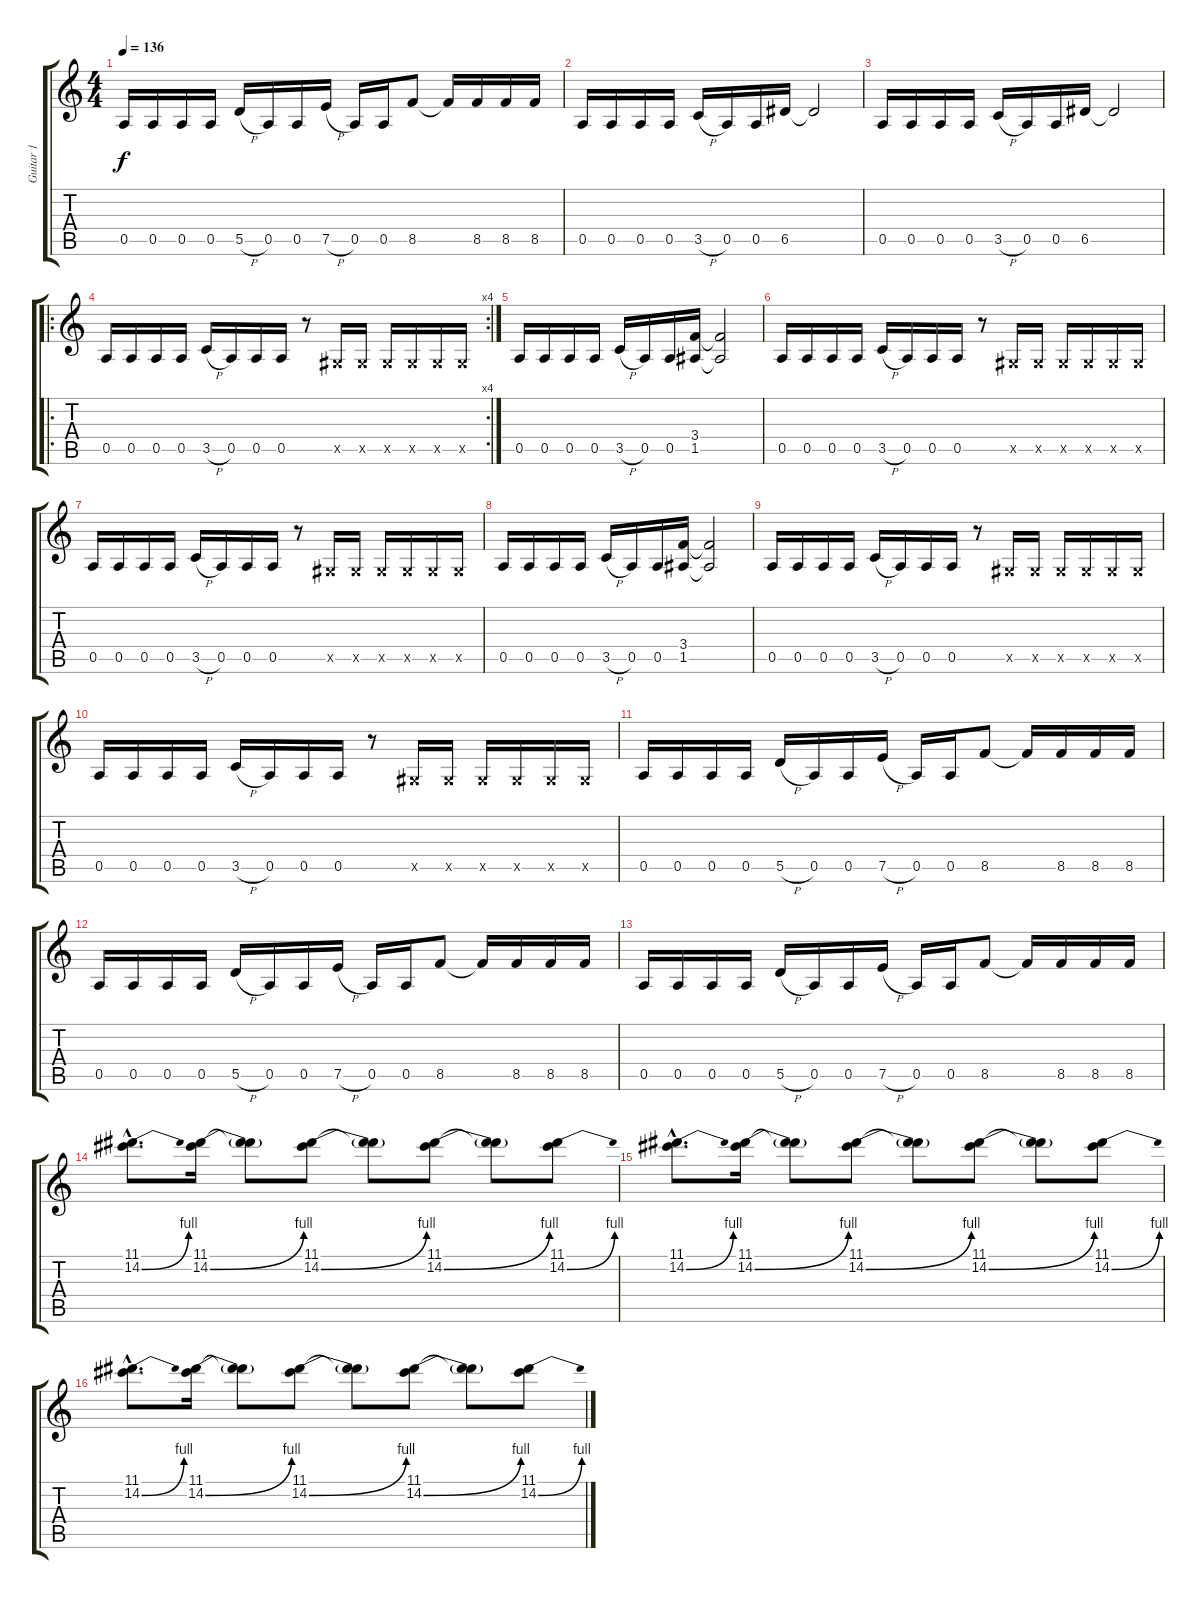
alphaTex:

\track ("Guitar 1" "Guitar 1") {instrument overdrivenguitar}
\staff {score tabs}
\tuning (E4 B3 G3 D3 A2 D2) {hide}
\ts (4 4)
\tempo 136
\clef g2
\ks c
0.5.16{dy f} 0.5.16 0.5.16 0.5.16 5.5{h}.16 0.5.16 0.5.16 7.5{h}.16 0.5.16 0.5.16 8.5.8 8.5{t}.16 8.5.16 8.5.16 8.5.16 |
0.5.16 0.5.16 0.5.16 0.5.16 3.5{h}.16 0.5.16 0.5.16 6.5.16 6.5{t}.2 |
0.5.16 0.5.16 0.5.16 0.5.16 3.5{h}.16 0.5.16 0.5.16 6.5.16 6.5{t}.2 |
\ro
\rc 4
0.5.16 0.5.16 0.5.16 0.5.16 3.5{h}.16 0.5.16 0.5.16 0.5.16 r.8 -1.5{x}.16 -1.5{x}.16 -1.5{x}.16 -1.5{x}.16 -1.5{x}.16 -1.5{x}.16 |
0.5.16 0.5.16 0.5.16 0.5.16 3.5{h}.16 0.5.16 0.5.16 (3.4 1.5).16 (3.4{t} 1.5{t}).2 |
0.5.16 0.5.16 0.5.16 0.5.16 3.5{h}.16 0.5.16 0.5.16 0.5.16 r.8 -1.5{x}.16 -1.5{x}.16 -1.5{x}.16 -1.5{x}.16 -1.5{x}.16 -1.5{x}.16 |
0.5.16 0.5.16 0.5.16 0.5.16 3.5{h}.16 0.5.16 0.5.16 0.5.16 r.8 -1.5{x}.16 -1.5{x}.16 -1.5{x}.16 -1.5{x}.16 -1.5{x}.16 -1.5{x}.16 |
0.5.16 0.5.16 0.5.16 0.5.16 3.5{h}.16 0.5.16 0.5.16 (3.4 1.5).16 (3.4{t} 1.5{t}).2 |
0.5.16 0.5.16 0.5.16 0.5.16 3.5{h}.16 0.5.16 0.5.16 0.5.16 r.8 -1.5{x}.16 -1.5{x}.16 -1.5{x}.16 -1.5{x}.16 -1.5{x}.16 -1.5{x}.16 |
0.5.16 0.5.16 0.5.16 0.5.16 3.5{h}.16 0.5.16 0.5.16 0.5.16 r.8 -1.5{x}.16 -1.5{x}.16 -1.5{x}.16 -1.5{x}.16 -1.5{x}.16 -1.5{x}.16 |
0.5.16 0.5.16 0.5.16 0.5.16 5.5{h}.16 0.5.16 0.5.16 7.5{h}.16 0.5.16 0.5.16 8.5.8 8.5{t}.16 8.5.16 8.5.16 8.5.16 |
0.5.16 0.5.16 0.5.16 0.5.16 5.5{h}.16 0.5.16 0.5.16 7.5{h}.16 0.5.16 0.5.16 8.5.8 8.5{t}.16 8.5.16 8.5.16 8.5.16 |
0.5.16 0.5.16 0.5.16 0.5.16 5.5{h}.16 0.5.16 0.5.16 7.5{h}.16 0.5.16 0.5.16 8.5.8 8.5{t}.16 8.5.16 8.5.16 8.5.16 |
(11.1{hac} 14.2{be (bend 0 0 60 4) hac}).8{d} (11.1 14.2{be (bend 0 0 60 4)}).16 (11.1{t} 14.2{t}).8 (11.1 14.2{be (bend 0 0 60 4)}).8 (11.1{t} 14.2{t}).8 (11.1 14.2{be (bend 0 0 60 4)}).8 (11.1{t} 14.2{t}).8 (11.1 14.2{be (bend 0 0 60 4)}).8 |
(11.1{hac} 14.2{be (bend 0 0 60 4) hac}).8{d} (11.1 14.2{be (bend 0 0 60 4)}).16 (11.1{t} 14.2{t}).8 (11.1 14.2{be (bend 0 0 60 4)}).8 (11.1{t} 14.2{t}).8 (11.1 14.2{be (bend 0 0 60 4)}).8 (11.1{t} 14.2{t}).8 (11.1 14.2{be (bend 0 0 60 4)}).8 |
(11.1{hac} 14.2{be (bend 0 0 60 4) hac}).8{d} (11.1 14.2{be (bend 0 0 60 4)}).16 (11.1{t} 14.2{t}).8 (11.1 14.2{be (bend 0 0 60 4)}).8 (11.1{t} 14.2{t}).8 (11.1 14.2{be (bend 0 0 60 4)}).8 (11.1{t} 14.2{t}).8 (11.1 14.2{be (bend 0 0 60 4)}).8
